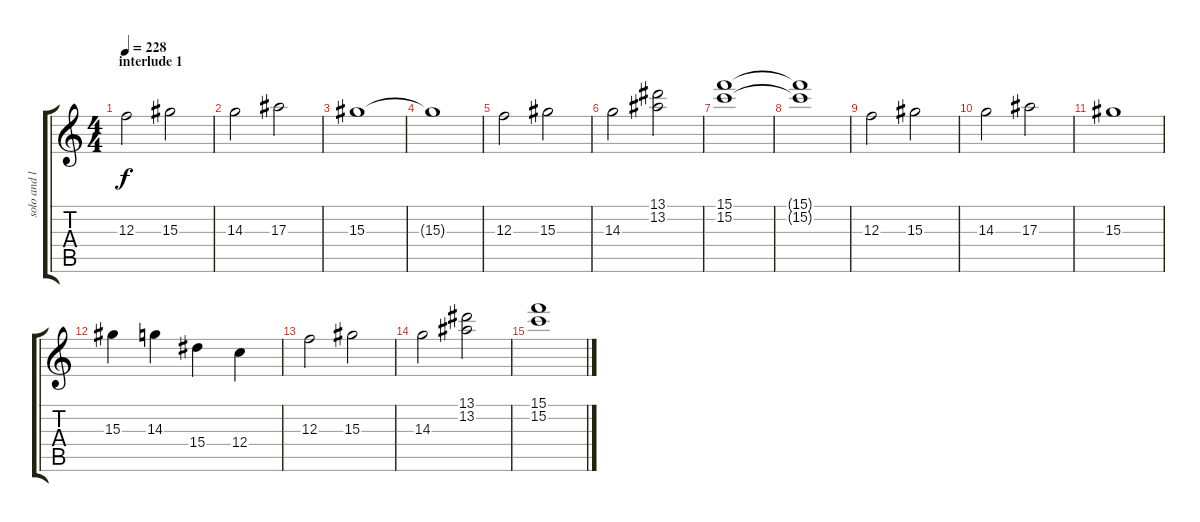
\track ("solo and licks" "solo and l") {instrument overdrivenguitar}
\staff {score tabs}
\tuning (D4 A3 F3 C3 G2 D2) {hide}
\ts (4 4)
\section ("" "interlude 1")
\tempo 228
\clef g2
\ks c
12.3.2{dy f} 15.3.2 |
14.3.2 17.3.2 |
15.3.1 |
15.3{t}.1 |
12.3.2 15.3.2 |
14.3.2 (13.1 13.2).2 |
(15.1 15.2).1 |
(15.1{t} 15.2{t}).1 |
12.3.2 15.3.2 |
14.3.2 17.3.2 |
15.3.1 |
15.3.4 14.3.4 15.4.4 12.4.4 |
12.3.2 15.3.2 |
14.3.2 (13.1 13.2).2 |
(15.1 15.2).1
